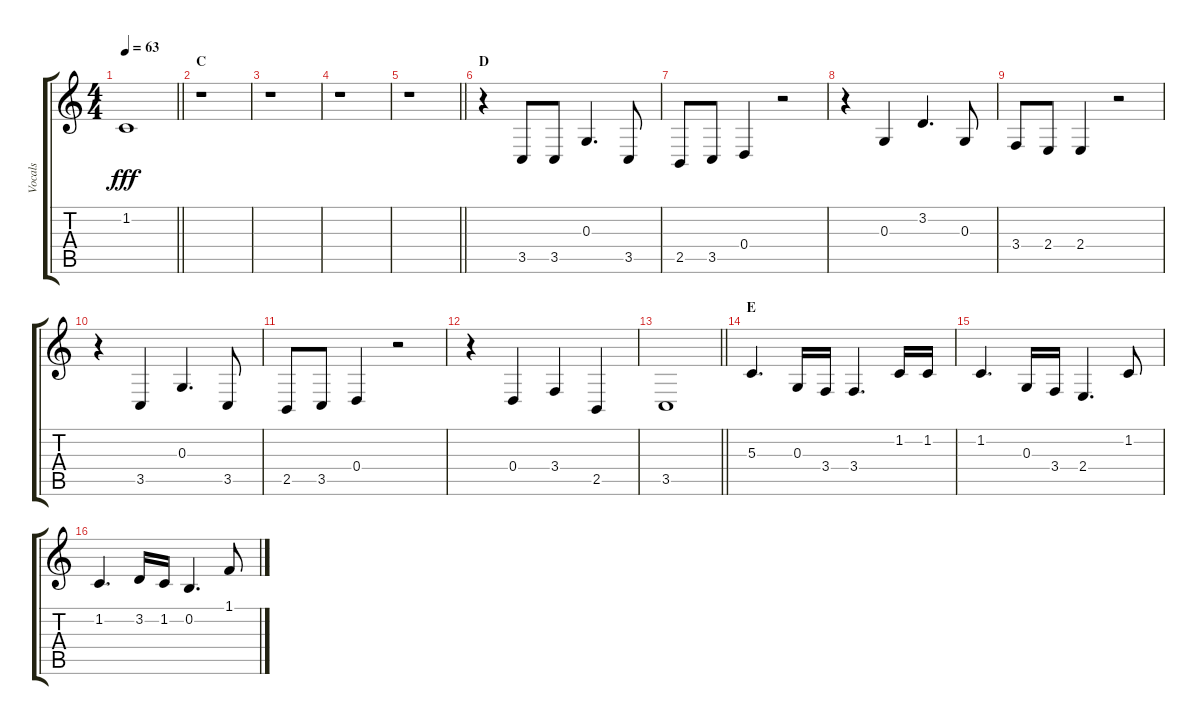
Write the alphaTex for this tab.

\track ("Vocals" "Vocals") {instrument voiceoohs}
\staff {score tabs}
\tuning (E4 B3 G3 D3 A2 E2) {hide}
\ts (4 4)
\tempo 63
\clef g2
\barLineRight lightlight
\ks c
1.2.1{dy fff} |
\section ("" "C")
r.1 |
r.1 |
r.1 |
\barLineRight lightlight
r.1 |
\section ("" "D")
r.4 3.5.8 3.5.8 0.3.4{d} 3.5.8 |
2.5.8 3.5.8 0.4.4 r.2 |
r.4 0.3.4 3.2.4{d} 0.3.8 |
3.4.8 2.4.8 2.4.4 r.2 |
r.4 3.5.4 0.3.4{d} 3.5.8 |
2.5.8 3.5.8 0.4.4 r.2 |
r.4 0.4.4 3.4.4 2.5.4 |
\barLineRight lightlight
3.5.1 |
\section ("" "E")
5.3.4{d} 0.3.16 3.4.16 3.4.4{d} 1.2.16 1.2.16 |
1.2.4{d} 0.3.16 3.4.16 2.4.4{d} 1.2.8 |
1.2.4{d} 3.2.16 1.2.16 0.2.4{d} 1.1.8
